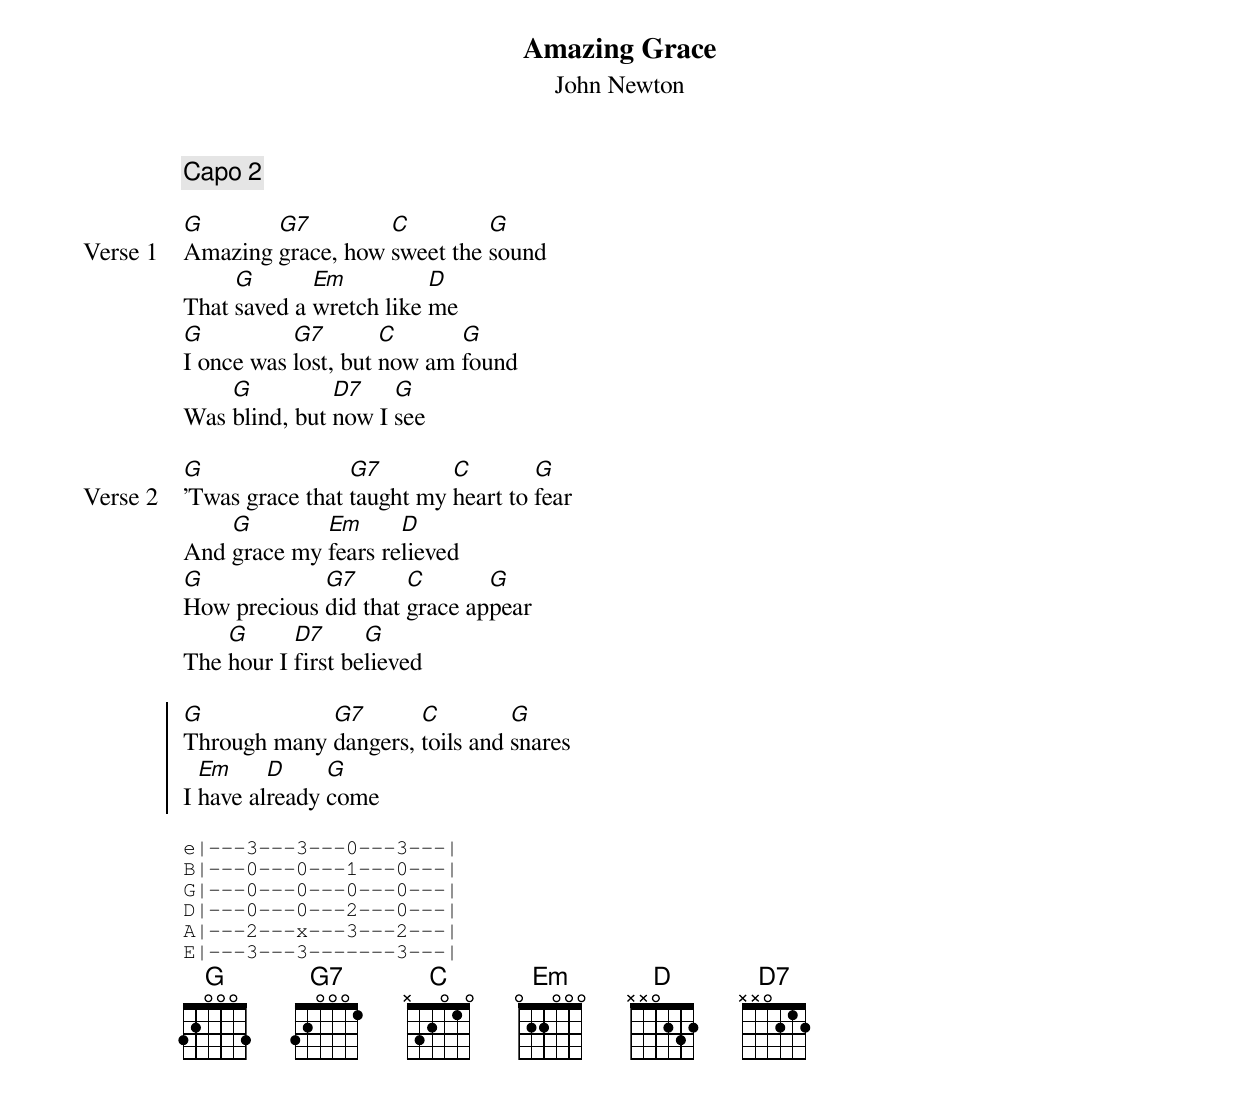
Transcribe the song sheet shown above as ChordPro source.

{title: Amazing Grace}
{subtitle: John Newton}
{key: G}
{comment: Capo 2}

{start_of_verse: Verse 1}
[G]Amazing [G7]grace, how [C]sweet the [G]sound
That [G]saved a [Em]wretch like [D]me
[G]I once was [G7]lost, but [C]now am [G]found
Was [G]blind, but [D7]now I [G]see
{end_of_verse}

{start_of_verse: Verse 2}
[G]'Twas grace that [G7]taught my [C]heart to [G]fear
And [G]grace my [Em]fears re[D]lieved
[G]How precious [G7]did that [C]grace ap[G]pear
The [G]hour I [D7]first be[G]lieved
{end_of_verse}

{start_of_chorus}
[G]Through many [G7]dangers, [C]toils and [G]snares
I [Em]have al[D]ready [G]come
{end_of_chorus}

{start_of_tab}
e|---3---3---0---3---|
B|---0---0---1---0---|
G|---0---0---0---0---|
D|---0---0---2---0---|
A|---2---x---3---2---|
E|---3---3-------3---|
{end_of_tab}
